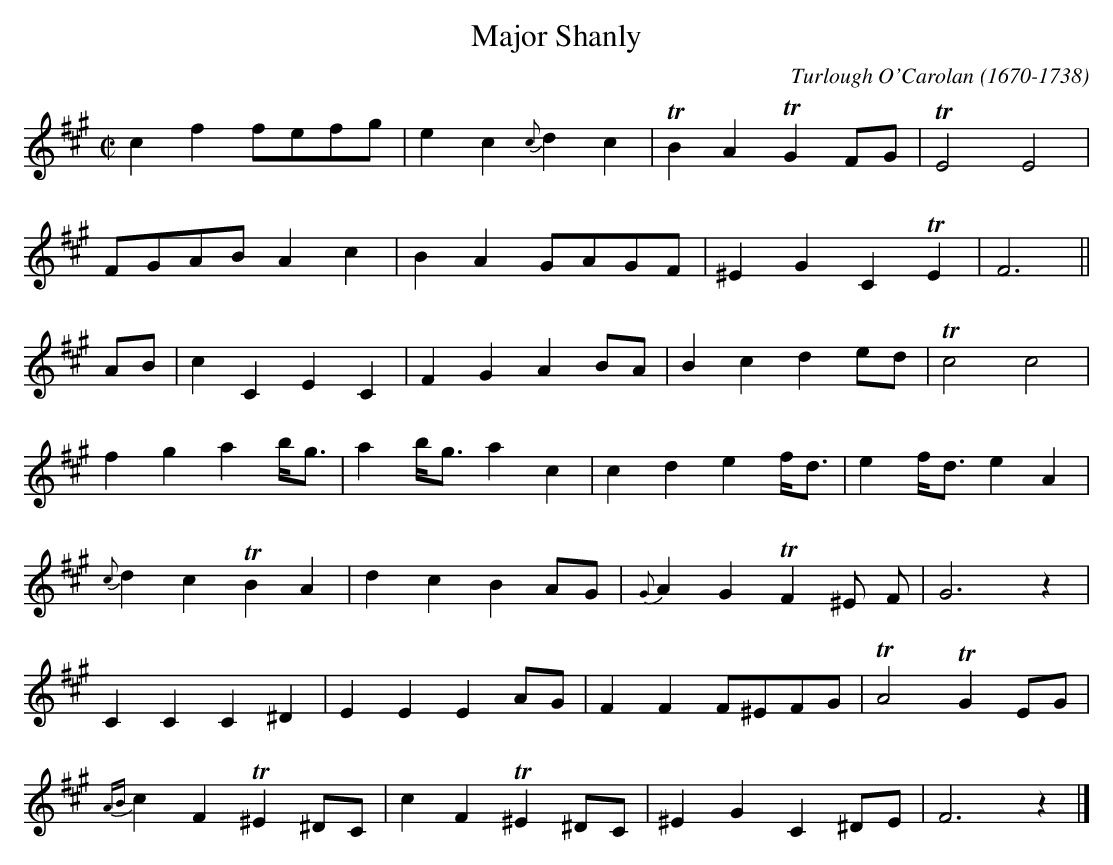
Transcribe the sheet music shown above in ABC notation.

X:1occ
T:Major Shanly
C:Turlough O'Carolan (1670-1738)
M:C|
L:1/8
K:A
C:ALLEGHRETTO
c2f2fefg|e2c2{c}d2c2| TB2A2 TG2FG| TE4E4|
FGAB A2c2|B2A2GAGF|^E2G2C2 TE2|F6||
AB|c2C2E2C2|F2G2A2BA|B2c2d2ed| Tc4c4|
f2g2a2b/2g3/2|a2b/2g3/2 a2c2|c2d2e2f/2d3/2|e2f/2d3/2 e2A2|
{c}d2c2 TB2A2|d2c2B2AG|{G}A2G2 TF2^E F|G6z2|
C2C2C2^D2|E2E2E2AG|F2F2F^EFG| TA4 TG2EG|
{AB}c2F2 T^E2^DC|c2F2 T^E2^DC|^E2G2C2^DE|F6z2|]
